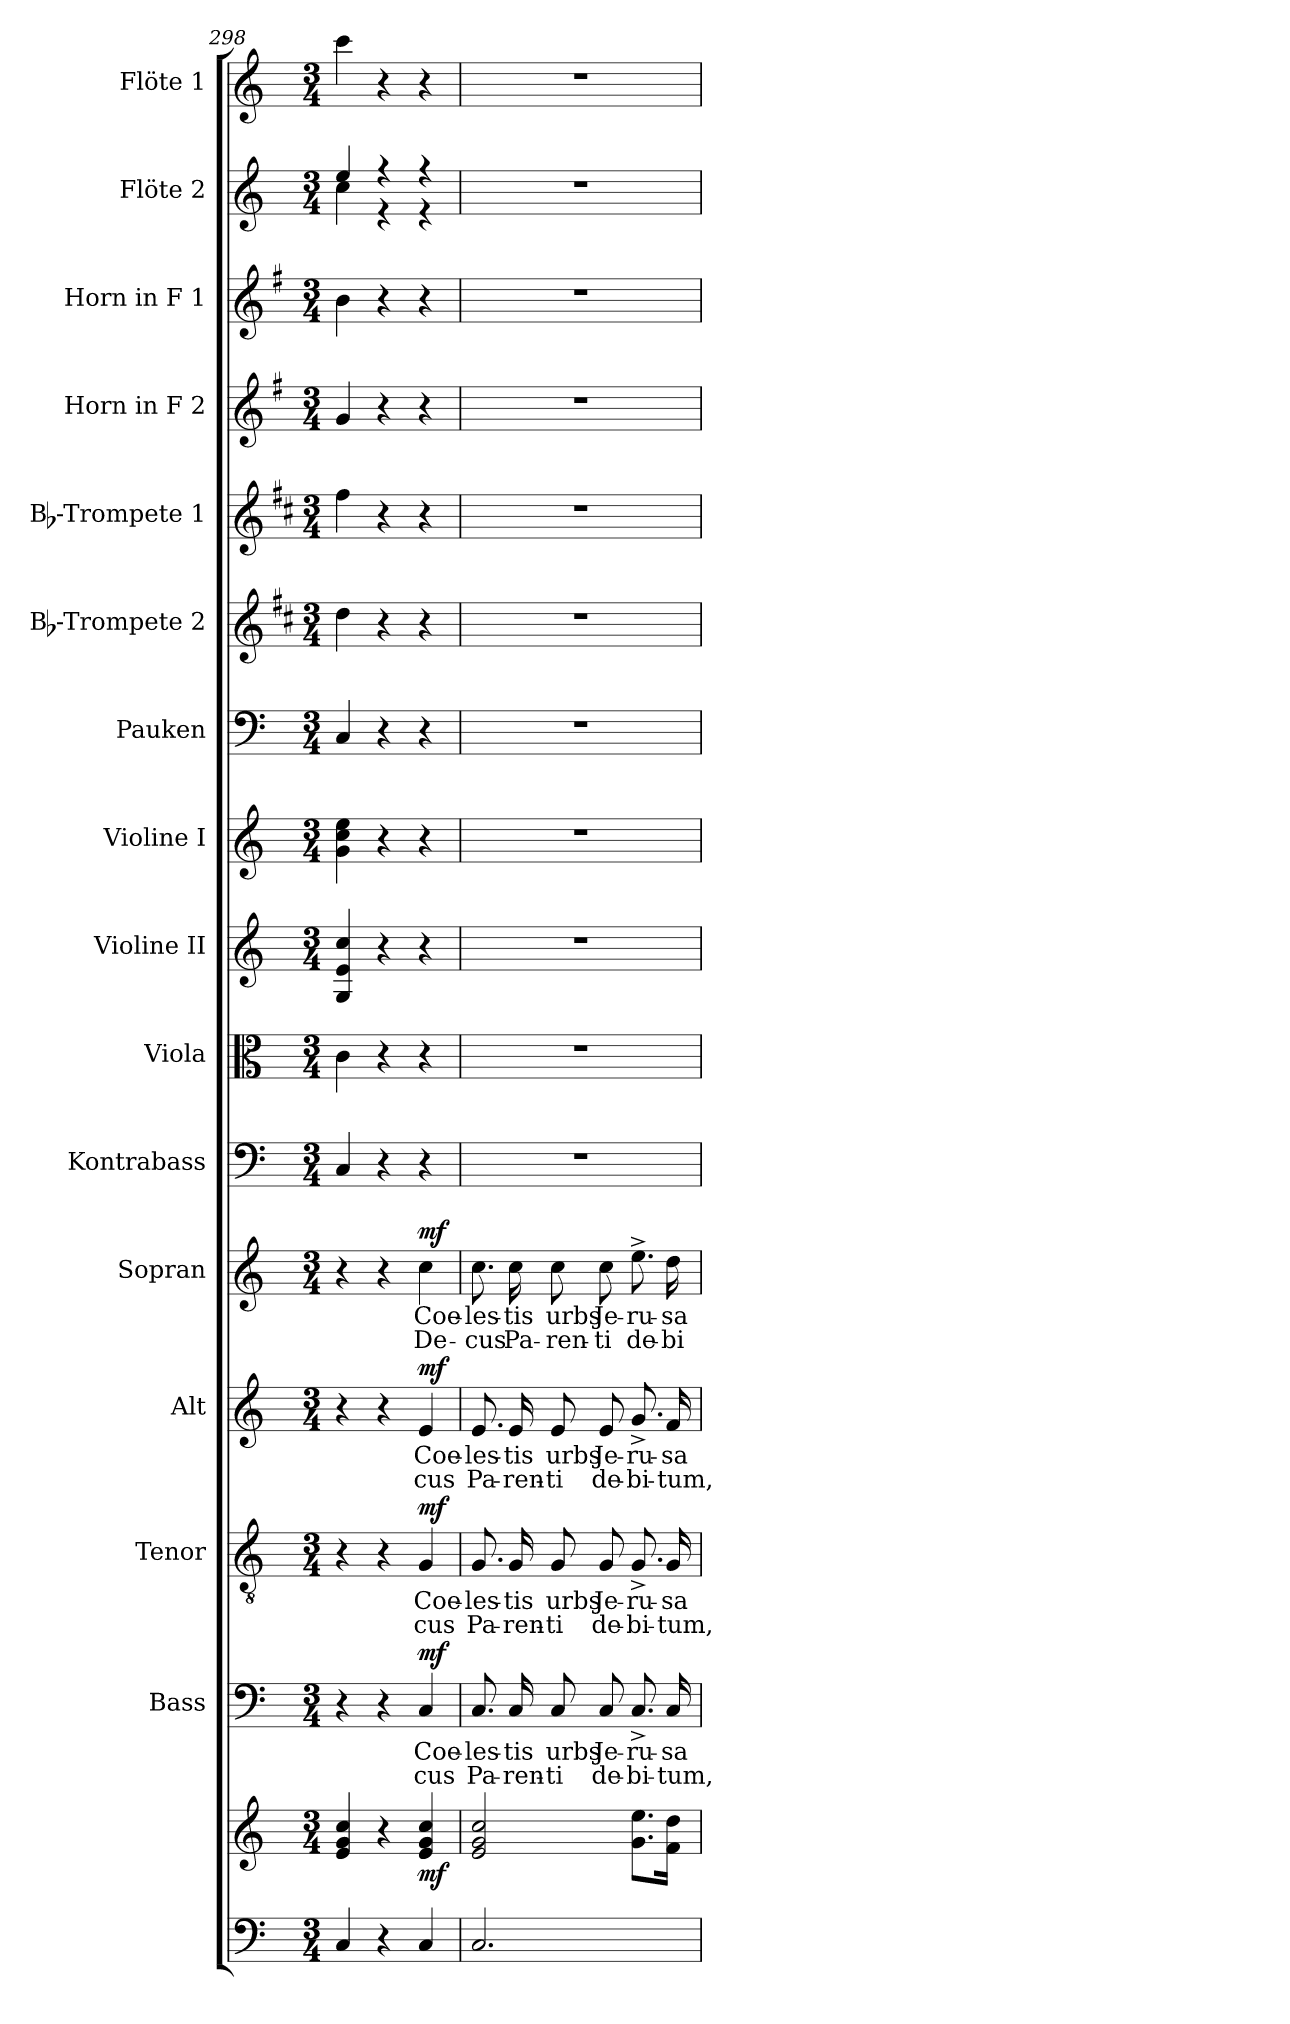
**kern	**kern	**dynam	**kern	**text	**text	**dynam	**kern	**text	**text	**dynam	**kern	**text	**text	**dynam	**kern	**text	**text	**dynam	**kern	**kern	**kern	**kern	**kern	**kern	**kern	**kern	**kern	**kern	**kern
*part16	*part16	*part16	*part15	*part15	*part15	*part15	*part14	*part14	*part14	*part14	*part13	*part13	*part13	*part13	*part12	*part12	*part12	*part12	*part11	*part10	*part9	*part8	*part7	*part6	*part5	*part4	*part3	*part2	*part1
*staff17	*staff16	*staff16/17	*staff15	*staff15	*staff15	*staff15	*staff14	*staff14	*staff14	*staff14	*staff13	*staff13	*staff13	*staff13	*staff12	*staff12	*staff12	*staff12	*staff11	*staff10	*staff9	*staff8	*staff7	*staff6	*staff5	*staff4	*staff3	*staff2	*staff1
*	*	*	*I"Bass	*	*	*	*I"Tenor	*	*	*	*I"Alt	*	*	*	*I"Sopran	*	*	*	*I"Kontrabass	*I"Viola	*I"Violine II	*I"Violine I	*I"Pauken	*I"Bb-Trompete 2	*I"Bb-Trompete 1	*I"Horn in F 2	*I"Horn in F 1	*I"Flöte 2	*I"Flöte 1
*	*	*	*I'B.	*	*	*	*I'T.	*	*	*	*I'A.	*	*	*	*I'S.	*	*	*	*I'Kb.	*I'Vla.	*I'Vl. II	*I'Vl. I	*I'Pk.	*I'Bb Trp. 2	*I'Bb Trp. 1	*	*	*I'Fl. 2	*I'Fl. 1
*clefF4	*clefG2	*	*clefF4	*	*	*	*clefGv2	*	*	*	*clefG2	*	*	*	*clefG2	*	*	*	*clefF4	*clefC3	*clefG2	*clefG2	*clefF4	*clefG2	*clefG2	*clefG2	*clefG2	*clefG2	*clefG2
*	*	*	*	*	*	*	*	*	*	*	*	*	*	*	*	*	*	*	*ITrd7c12	*	*	*	*	*ITrd1c2	*ITrd1c2	*ITrd4c7	*ITrd4c7	*	*
*k[]	*k[]	*	*k[]	*	*	*	*k[]	*	*	*	*k[]	*	*	*	*k[]	*	*	*	*k[]	*k[]	*k[]	*k[]	*k[]	*k[]	*k[]	*k[]	*k[]	*k[]	*k[]
*C:	*C:	*	*C:	*	*	*	*C:	*	*	*	*C:	*	*	*	*C:	*	*	*	*C:	*C:	*C:	*C:	*C:	*C:	*C:	*C:	*C:	*C:	*C:
*M3/4	*M3/4	*	*M3/4	*	*	*	*M3/4	*	*	*	*M3/4	*	*	*	*M3/4	*	*	*	*M3/4	*M3/4	*M3/4	*M3/4	*M3/4	*M3/4	*M3/4	*M3/4	*M3/4	*M3/4	*M3/4
=298	=298	=298	=298	=298	=298	=298	=298	=298	=298	=298	=298	=298	=298	=298	=298	=298	=298	=298	=298	=298	=298	=298	=298	=298	=298	=298	=298	=298	=298
*	*	*	*	*	*	*	*	*	*	*	*	*	*	*	*	*	*	*	*	*	*	*	*	*	*	*	*	*^	*
4C/	4e/ 4g/ 4cc/	.	4r	.	.	.	4r	.	.	.	4r	.	.	.	4r	.	.	.	4CC/	4c\	4G/ 4e/ 4cc/	4g\ 4cc\ 4ee\	4C/	4cc\	4ee\	4c/	4e\	4ee/	4cc\	4ccc\
4r	4r	.	4r	.	.	.	4r	.	.	.	4r	.	.	.	4r	.	.	.	4r	4r	4r	4r	4r	4r	4r	4r	4r	4r	4r	4r
!	!	!LO:DY:b	!	!LO:LY:b	!LO:LY:b	!LO:DY:a	!	!LO:LY:b	!LO:LY:b	!LO:DY:a	!	!LO:LY:b	!LO:LY:b	!LO:DY:a	!	!LO:LY:b	!LO:LY:b	!LO:DY:a	!	!	!	!	!	!	!	!	!	!	!	!
4C/	4e/ 4g/ 4cc/	mf	4C/	Coe-	-cus	mf	4G/	Coe-	-cus	mf	4e/	Coe-	-cus	mf	4cc\	Coe-	De-	mf	4r	4r	4r	4r	4r	4r	4r	4r	4r	4r	4r	4r
=299	=299	=299	=299	=299	=299	=299	=299	=299	=299	=299	=299	=299	=299	=299	=299	=299	=299	=299	=299	=299	=299	=299	=299	=299	=299	=299	=299	=299	=299	=299
!	!	!	!	!LO:LY:b	!LO:LY:b	!	!	!LO:LY:b	!LO:LY:b	!	!	!LO:LY:b	!LO:LY:b	!	!	!LO:LY:b	!LO:LY:b	!	!	!	!	!	!	!	!	!	!	!	!	!
*	*	*	*	*	*	*	*	*	*	*	*	*	*	*	*	*	*	*	*	*	*	*	*	*	*	*	*	*v	*v	*
2.C/	2e/ 2g/ 2cc/	.	8.C/	-les-	Pa-	.	8.G/	-les-	Pa-	.	8.e/	-les-	Pa-	.	8.cc\	-les-	-cus	.	2.r	2.r	2.r	2.r	2.r	2.r	2.r	2.r	2.r	2.r	2.r
!	!	!	!	!LO:LY:b	!LO:LY:b	!	!	!LO:LY:b	!LO:LY:b	!	!	!LO:LY:b	!LO:LY:b	!	!	!LO:LY:b	!LO:LY:b	!	!	!	!	!	!	!	!	!	!	!	!
.	.	.	16C/	-tis	-ren-	.	16G/	-tis	-ren-	.	16e/	-tis	-ren-	.	16cc\	-tis	Pa-	.	.	.	.	.	.	.	.	.	.	.	.
!	!	!	!	!LO:LY:b	!LO:LY:b	!	!	!LO:LY:b	!LO:LY:b	!	!	!LO:LY:b	!LO:LY:b	!	!	!LO:LY:b	!LO:LY:b	!	!	!	!	!	!	!	!	!	!	!	!
.	.	.	8C/	urbs	-ti	.	8G/	urbs	-ti	.	8e/	urbs	-ti	.	8cc\	urbs	-ren-	.	.	.	.	.	.	.	.	.	.	.	.
!	!	!	!	!LO:LY:b	!LO:LY:b	!	!	!LO:LY:b	!LO:LY:b	!	!	!LO:LY:b	!LO:LY:b	!	!	!LO:LY:b	!LO:LY:b	!	!	!	!	!	!	!	!	!	!	!	!
.	.	.	8C/	Je-	de-	.	8G/	Je-	de-	.	8e/	Je-	de-	.	8cc\	Je-	-ti	.	.	.	.	.	.	.	.	.	.	.	.
!	!	!	!	!LO:LY:b	!LO:LY:b	!	!	!LO:LY:b	!LO:LY:b	!	!	!LO:LY:b	!LO:LY:b	!	!	!LO:LY:b	!LO:LY:b	!	!	!	!	!	!	!	!	!	!	!	!
.	8.g\ 8.ee\L	.	8.C^>/	-ru-	-bi-	.	8.G^>/	-ru-	-bi-	.	8.g^>/	-ru-	-bi-	.	8.ee^>\	-ru-	de-	.	.	.	.	.	.	.	.	.	.	.	.
!	!	!	!	!LO:LY:b	!LO:LY:b	!	!	!LO:LY:b	!LO:LY:b	!	!	!LO:LY:b	!LO:LY:b	!	!	!LO:LY:b	!LO:LY:b	!	!	!	!	!	!	!	!	!	!	!	!
.	16f\ 16dd\Jk	.	16C/	-sa-	-tum,	.	16G/	-sa-	-tum,	.	16f/	-sa-	-tum,	.	16dd\	-sa-	-bi-	.	.	.	.	.	.	.	.	.	.	.	.
=	=	=	=	=	=	=	=	=	=	=	=	=	=	=	=	=	=	=	=	=	=	=	=	=	=	=	=	=	=
*-	*-	*-	*-	*-	*-	*-	*-	*-	*-	*-	*-	*-	*-	*-	*-	*-	*-	*-	*-	*-	*-	*-	*-	*-	*-	*-	*-	*-	*-
